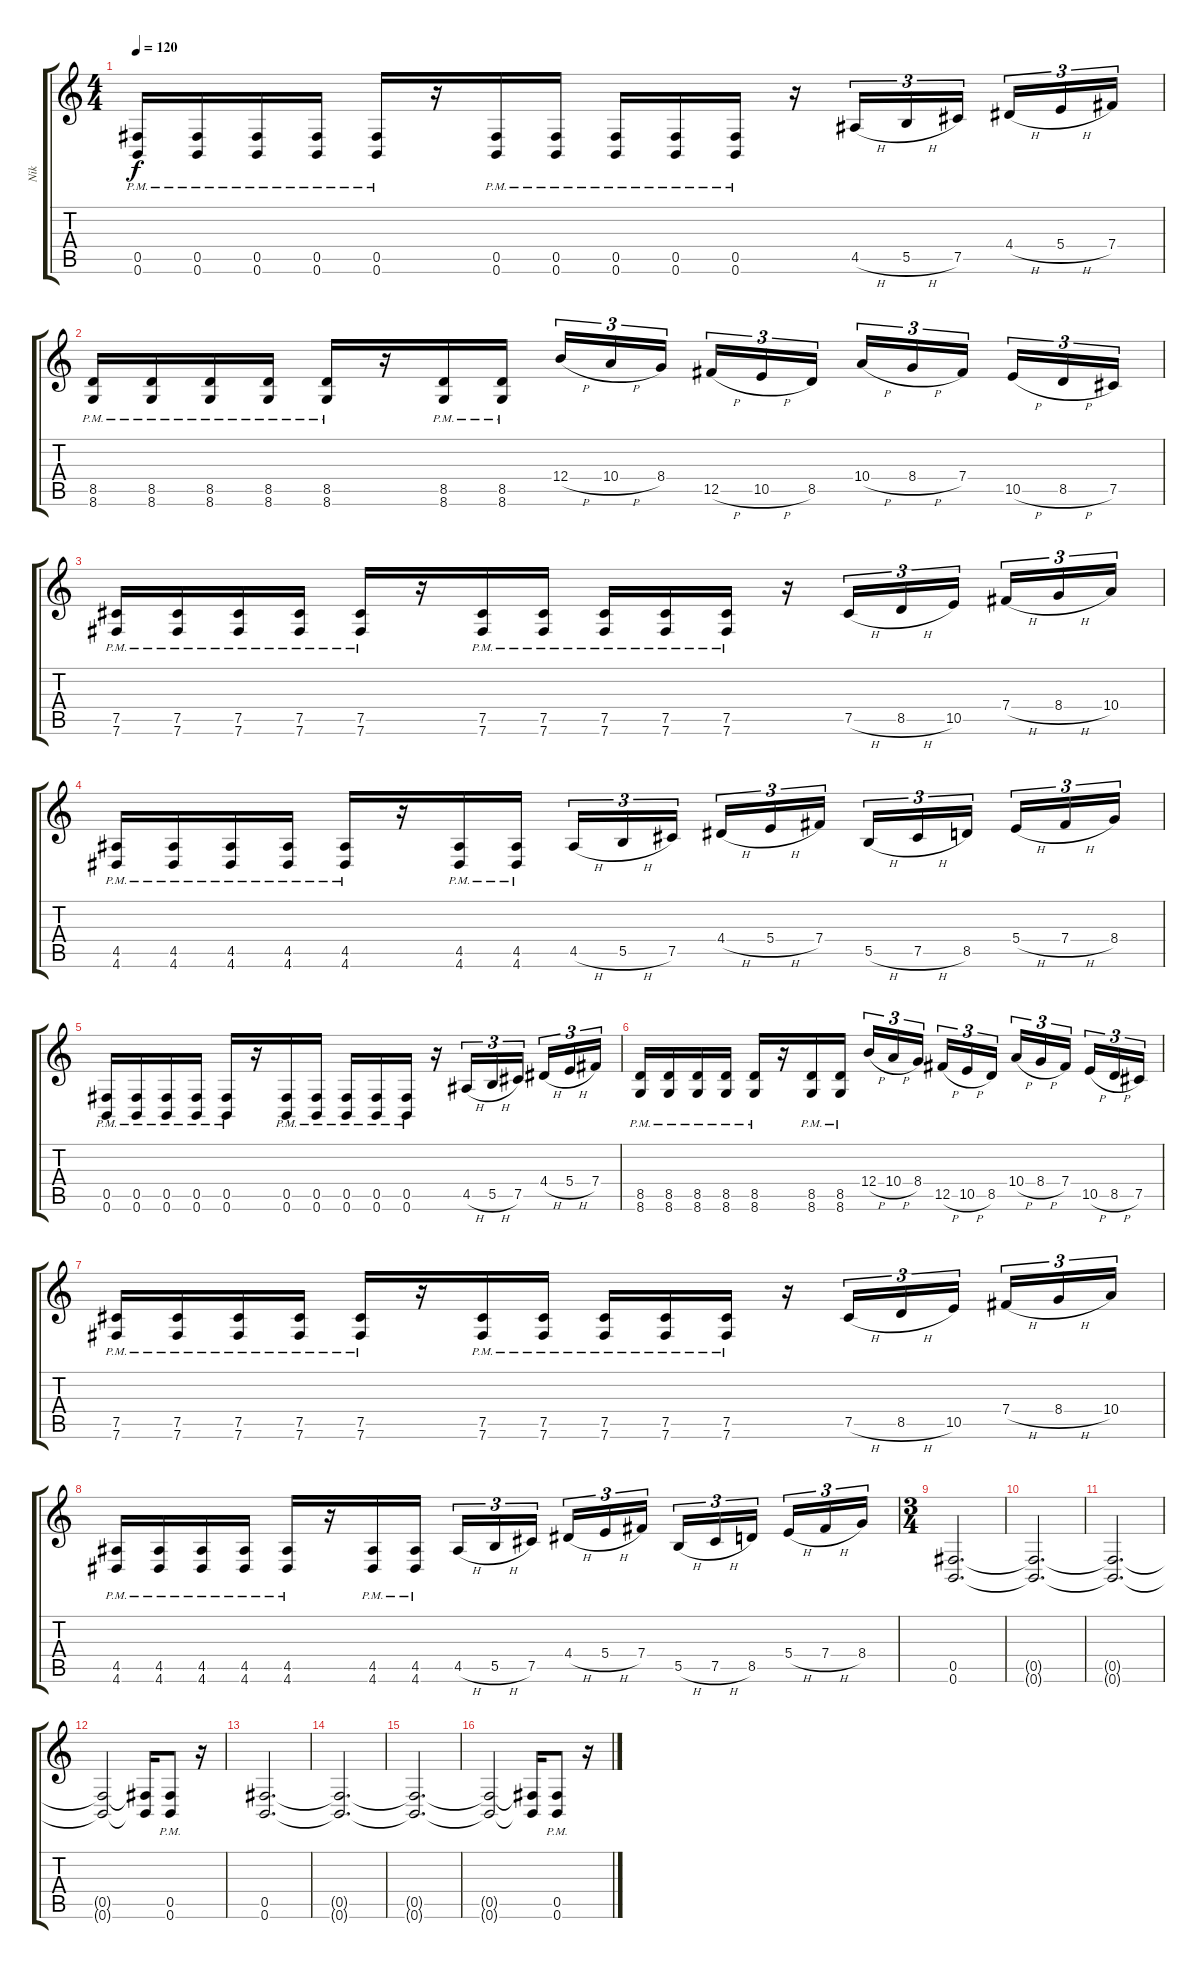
\track ("Nik" "Nik") {instrument distortionguitar}
\staff {score tabs}
\tuning (Db4 Ab3 E3 B2 Gb2 B1) {hide}
\ts (4 4)
\tempo 120
\clef g2
\ks c
(0.5{pm} 0.6{pm}).16{dy f} (0.5{pm} 0.6{pm}).16 (0.5{pm} 0.6{pm}).16 (0.5{pm} 0.6{pm}).16 (0.5{pm} 0.6{pm}).16 r.16 (0.5{pm} 0.6{pm}).16 (0.5{pm} 0.6{pm}).16 (0.5{pm} 0.6{pm}).16 (0.5{pm} 0.6{pm}).16 (0.5{pm} 0.6{pm}).16 r.16 4.5{h}.16{tu (3 2)} 5.5{h}.16{tu (3 2)} 7.5.16{tu (3 2)} 4.4{h}.16{tu (3 2)} 5.4{h}.16{tu (3 2)} 7.4.16{tu (3 2)} |
(8.5{pm} 8.6{pm}).16 (8.5{pm} 8.6{pm}).16 (8.5{pm} 8.6{pm}).16 (8.5{pm} 8.6{pm}).16 (8.5{pm} 8.6{pm}).16 r.16 (8.5{pm} 8.6{pm}).16 (8.5{pm} 8.6{pm}).16 12.4{h}.16{tu (3 2)} 10.4{h}.16{tu (3 2)} 8.4.16{tu (3 2)} 12.5{h}.16{tu (3 2)} 10.5{h}.16{tu (3 2)} 8.5.16{tu (3 2)} 10.4{h}.16{tu (3 2)} 8.4{h}.16{tu (3 2)} 7.4.16{tu (3 2)} 10.5{h}.16{tu (3 2)} 8.5{h}.16{tu (3 2)} 7.5.16{tu (3 2)} |
(7.5{pm} 7.6{pm}).16 (7.5{pm} 7.6{pm}).16 (7.5{pm} 7.6{pm}).16 (7.5{pm} 7.6{pm}).16 (7.5{pm} 7.6{pm}).16 r.16 (7.5{pm} 7.6{pm}).16 (7.5{pm} 7.6{pm}).16 (7.5{pm} 7.6{pm}).16 (7.5{pm} 7.6{pm}).16 (7.5{pm} 7.6{pm}).16 r.16 7.5{h}.16{tu (3 2)} 8.5{h}.16{tu (3 2)} 10.5.16{tu (3 2)} 7.4{h}.16{tu (3 2)} 8.4{h}.16{tu (3 2)} 10.4.16{tu (3 2)} |
(4.5{pm} 4.6{pm}).16 (4.5{pm} 4.6{pm}).16 (4.5{pm} 4.6{pm}).16 (4.5{pm} 4.6{pm}).16 (4.5{pm} 4.6{pm}).16 r.16 (4.5{pm} 4.6{pm}).16 (4.5{pm} 4.6{pm}).16 4.5{h}.16{tu (3 2)} 5.5{h}.16{tu (3 2)} 7.5.16{tu (3 2)} 4.4{h}.16{tu (3 2)} 5.4{h}.16{tu (3 2)} 7.4.16{tu (3 2)} 5.5{h}.16{tu (3 2)} 7.5{h}.16{tu (3 2)} 8.5.16{tu (3 2)} 5.4{h}.16{tu (3 2)} 7.4{h}.16{tu (3 2)} 8.4.16{tu (3 2)} |
(0.5{pm} 0.6{pm}).16 (0.5{pm} 0.6{pm}).16 (0.5{pm} 0.6{pm}).16 (0.5{pm} 0.6{pm}).16 (0.5{pm} 0.6{pm}).16 r.16 (0.5{pm} 0.6{pm}).16 (0.5{pm} 0.6{pm}).16 (0.5{pm} 0.6{pm}).16 (0.5{pm} 0.6{pm}).16 (0.5{pm} 0.6{pm}).16 r.16 4.5{h}.16{tu (3 2)} 5.5{h}.16{tu (3 2)} 7.5.16{tu (3 2)} 4.4{h}.16{tu (3 2)} 5.4{h}.16{tu (3 2)} 7.4.16{tu (3 2)} |
(8.5{pm} 8.6{pm}).16 (8.5{pm} 8.6{pm}).16 (8.5{pm} 8.6{pm}).16 (8.5{pm} 8.6{pm}).16 (8.5{pm} 8.6{pm}).16 r.16 (8.5{pm} 8.6{pm}).16 (8.5{pm} 8.6{pm}).16 12.4{h}.16{tu (3 2)} 10.4{h}.16{tu (3 2)} 8.4.16{tu (3 2)} 12.5{h}.16{tu (3 2)} 10.5{h}.16{tu (3 2)} 8.5.16{tu (3 2)} 10.4{h}.16{tu (3 2)} 8.4{h}.16{tu (3 2)} 7.4.16{tu (3 2)} 10.5{h}.16{tu (3 2)} 8.5{h}.16{tu (3 2)} 7.5.16{tu (3 2)} |
(7.5{pm} 7.6{pm}).16 (7.5{pm} 7.6{pm}).16 (7.5{pm} 7.6{pm}).16 (7.5{pm} 7.6{pm}).16 (7.5{pm} 7.6{pm}).16 r.16 (7.5{pm} 7.6{pm}).16 (7.5{pm} 7.6{pm}).16 (7.5{pm} 7.6{pm}).16 (7.5{pm} 7.6{pm}).16 (7.5{pm} 7.6{pm}).16 r.16 7.5{h}.16{tu (3 2)} 8.5{h}.16{tu (3 2)} 10.5.16{tu (3 2)} 7.4{h}.16{tu (3 2)} 8.4{h}.16{tu (3 2)} 10.4.16{tu (3 2)} |
(4.5{pm} 4.6{pm}).16 (4.5{pm} 4.6{pm}).16 (4.5{pm} 4.6{pm}).16 (4.5{pm} 4.6{pm}).16 (4.5{pm} 4.6{pm}).16 r.16 (4.5{pm} 4.6{pm}).16 (4.5{pm} 4.6{pm}).16 4.5{h}.16{tu (3 2)} 5.5{h}.16{tu (3 2)} 7.5.16{tu (3 2)} 4.4{h}.16{tu (3 2)} 5.4{h}.16{tu (3 2)} 7.4.16{tu (3 2)} 5.5{h}.16{tu (3 2)} 7.5{h}.16{tu (3 2)} 8.5.16{tu (3 2)} 5.4{h}.16{tu (3 2)} 7.4{h}.16{tu (3 2)} 8.4.16{tu (3 2)} |
\ts (3 4)
(0.5 0.6).2{d} |
(0.5{t} 0.6{t}).2{d} |
(0.5{t} 0.6{t}).2{d} |
(0.5{t} 0.6{t}).2 (0.5{t} 0.6{t}).16 (0.5{pm} 0.6{pm}).8 r.16 |
(0.5 0.6).2{d} |
(0.5{t} 0.6{t}).2{d} |
(0.5{t} 0.6{t}).2{d} |
(0.5{t} 0.6{t}).2 (0.5{t} 0.6{t}).16 (0.5{pm} 0.6{pm}).8 r.16
